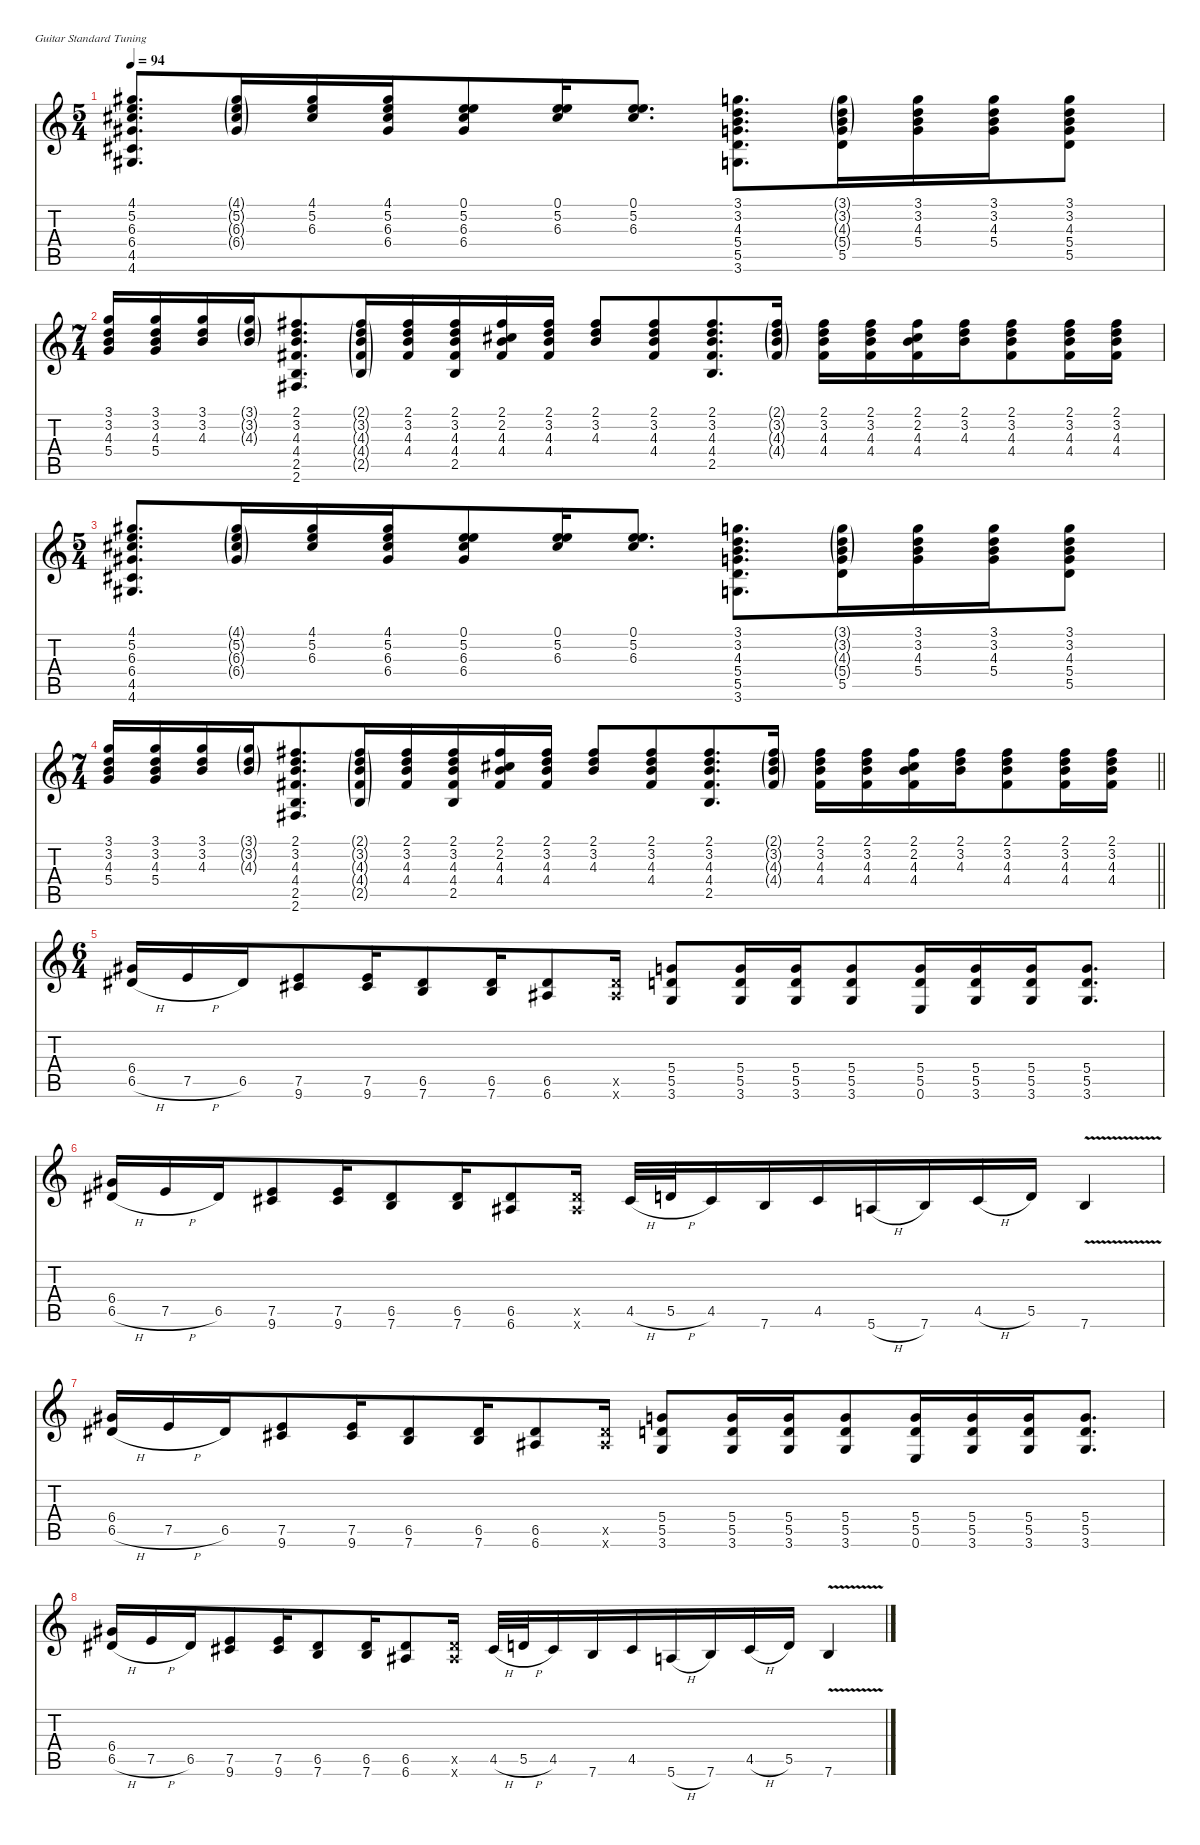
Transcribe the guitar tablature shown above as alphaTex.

\defaultSystemsLayout 4
\hideDynamics
\bracketExtendMode nobrackets
\singleTrackTrackNamePolicy hidden
\multiTrackTrackNamePolicy hidden
\firstSystemTrackNameMode fullname
\firstSystemTrackNameOrientation horizontal
\otherSystemsTrackNameOrientation horizontal
\track ("Rhythem Guitar" "od.guit.") {instrument overdrivenguitar}
\staff {score tabs}
\tuning (E4 B3 G3 D3 A2 E2)
\ts (5 4)
\beaming (8 6 4)
\tempo 94
\clef g2
\ks c
(4.1{acc #} 5.2 6.3{acc #} 6.4{acc #} 4.5{acc #} 4.6{acc #}).8{d dy f beam Up} (4.1{g acc #} 5.2{g} 6.3{g acc #} 6.4{g acc #}).16{beam Up} (4.1{acc #} 5.2 6.3{acc #}).16{beam Up} (4.1{acc #} 5.2 6.3{acc #} 6.4{acc #}).16{beam Up} (0.1 5.2 6.3{acc #} 6.4{acc #}).8{dy mf beam Up} (0.1 5.2 6.3{acc #}).16{beam Up} (0.1 5.2 6.3{acc #}).8{d beam Up} (3.1 3.2 4.3 5.4 5.5 3.6).8{d dy f beam Down} (3.1{g} 3.2{g} 4.3{g} 5.4{g} 5.5).16{beam Down} (3.1 3.2 4.3 5.4).16{beam Down} (3.1 3.2 4.3 5.4).16{beam Down} (3.1 3.2 4.3 5.4 5.5).8{beam Down} |
\ts (7 4)
\beaming (8 6 4 4)
(3.1 3.2 4.3 5.4).16{beam Up} (3.1 3.2 4.3 5.4).16{beam Up} (3.1 3.2 4.3).16{beam Up} (3.1{g} 3.2{g} 4.3{g}).16{beam Up} (2.1{acc #} 3.2 4.3 4.4{acc #} 2.5 2.6{acc #}).8{d beam Up} (2.1{g acc #} 3.2{g} 4.3{g} 4.4{g acc #} 2.5{g}).16{dy ff beam Up} (2.1{acc #} 3.2 4.3 4.4{acc #}).16{dy f beam Up} (2.1{acc #} 3.2 4.3 4.4{acc #} 2.5).16{beam Up} (2.1{acc #} 2.2{acc #} 4.3 4.4{acc #}).16{beam Up} (2.1{acc #} 3.2 4.3 4.4{acc #}).16{beam Up} (2.1{acc #} 3.2 4.3).8{beam Up} (2.1{acc #} 3.2 4.3 4.4{acc #}).8{beam Up} (2.1{acc #} 3.2 4.3 4.4{acc #} 2.5).8{d beam Up} (2.1{g acc #} 3.2{g} 4.3{g} 4.4{g acc #}).16{beam Up} (2.1{acc #} 3.2 4.3 4.4{acc #}).16{beam Down} (2.1{acc #} 3.2 4.3 4.4{acc #}).16{beam Down} (2.1{acc #} 2.2{acc #} 4.3 4.4{acc #}).16{beam Down} (2.1{acc #} 3.2 4.3).16{beam Down} (2.1{acc #} 3.2 4.3 4.4{acc #}).8{beam Down} (2.1{acc #} 3.2 4.3 4.4{acc #}).16{beam Down} (2.1{acc #} 3.2 4.3 4.4{acc #}).16{beam Down} |
\ts (5 4)
\beaming (8 6 4)
(4.1{acc #} 5.2 6.3{acc #} 6.4{acc #} 4.5{acc #} 4.6{acc #}).8{d beam Up} (4.1{g acc #} 5.2{g} 6.3{g acc #} 6.4{g acc #}).16{beam Up} (4.1{acc #} 5.2 6.3{acc #}).16{beam Up} (4.1{acc #} 5.2 6.3{acc #} 6.4{acc #}).16{beam Up} (0.1 5.2 6.3{acc #} 6.4{acc #}).8{dy mf beam Up} (0.1 5.2 6.3{acc #}).16{beam Up} (0.1 5.2 6.3{acc #}).8{d beam Up} (3.1 3.2 4.3 5.4 5.5 3.6).8{d dy f beam Down} (3.1{g} 3.2{g} 4.3{g} 5.4{g} 5.5).16{beam Down} (3.1 3.2 4.3 5.4).16{beam Down} (3.1 3.2 4.3 5.4).16{beam Down} (3.1 3.2 4.3 5.4 5.5).8{beam Down} |
\ts (7 4)
\beaming (8 6 4 4)
\barLineRight lightlight
(3.1 3.2 4.3 5.4).16{beam Up} (3.1 3.2 4.3 5.4).16{beam Up} (3.1 3.2 4.3).16{beam Up} (3.1{g} 3.2{g} 4.3{g}).16{beam Up} (2.1{acc #} 3.2 4.3 4.4{acc #} 2.5 2.6{acc #}).8{d beam Up} (2.1{g acc #} 3.2{g} 4.3{g} 4.4{g acc #} 2.5{g}).16{dy ff beam Up} (2.1{acc #} 3.2 4.3 4.4{acc #}).16{dy f beam Up} (2.1{acc #} 3.2 4.3 4.4{acc #} 2.5).16{beam Up} (2.1{acc #} 2.2{acc #} 4.3 4.4{acc #}).16{beam Up} (2.1{acc #} 3.2 4.3 4.4{acc #}).16{beam Up} (2.1{acc #} 3.2 4.3).8{beam Up} (2.1{acc #} 3.2 4.3 4.4{acc #}).8{beam Up} (2.1{acc #} 3.2 4.3 4.4{acc #} 2.5).8{d beam Up} (2.1{g acc #} 3.2{g} 4.3{g} 4.4{g acc #}).16{beam Up} (2.1{acc #} 3.2 4.3 4.4{acc #}).16{beam Down} (2.1{acc #} 3.2 4.3 4.4{acc #}).16{beam Down} (2.1{acc #} 2.2{acc #} 4.3 4.4{acc #}).16{beam Down} (2.1{acc #} 3.2 4.3).16{beam Down} (2.1{acc #} 3.2 4.3 4.4{acc #}).8{beam Down} (2.1{acc #} 3.2 4.3 4.4{acc #}).16{beam Down} (2.1{acc #} 3.2 4.3 4.4{acc #}).16{beam Down} |
\ts (6 4)
\beaming (8 6 6)
(6.4{acc #} 6.5{h acc #}).16{dy ff beam Up} 7.5{h}.16{beam Up} 6.5{acc #}.16{beam Up} (7.5 9.6{acc #}).8{beam Up} (7.5 9.6{acc #}).16{beam Up} (6.5{acc #} 7.6).8{beam Up} (6.5{acc #} 7.6).16{beam Up} (6.5{acc #} 6.6{acc #}).8{beam Up} (6.5{x acc #} 6.6{x acc #}).16{dy f beam Up} (5.4 5.5 3.6).8{beam Up} (5.4 5.5 3.6).16{beam Up} (5.4 5.5 3.6).16{beam Up} (5.4 5.5 3.6).8{beam Up} (5.4 5.5 0.6).16{beam Up} (5.4 5.5 3.6).16{beam Up} (5.4 5.5 3.6).16{beam Up} (5.4 5.5 3.6).8{d beam Up} |
(6.4{acc #} 6.5{h acc #}).16{dy ff beam Up} 7.5{h}.16{beam Up} 6.5{acc #}.16{beam Up} (7.5 9.6{acc #}).8{beam Up} (7.5 9.6{acc #}).16{beam Up} (6.5{acc #} 7.6).8{beam Up} (6.5{acc #} 7.6).16{beam Up} (6.5{acc #} 6.6{acc #}).8{beam Up} (6.5{x acc #} 6.6{x acc #}).16{dy f beam Up} 4.5{h acc #}.32{dy ff beam Up} 5.5{h}.32{beam Up} 4.5{acc #}.16{beam Up} 7.6.16{beam Up} 4.5{acc #}.16{beam Up} 5.6{h}.16{beam Up} 7.6.16{beam Up} 4.5{h acc #}.16{beam Up} 5.5.16{beam Up} 7.6{v}.4{beam Up} |
(6.4{acc #} 6.5{h acc #}).16{beam Up} 7.5{h}.16{beam Up} 6.5{acc #}.16{beam Up} (7.5 9.6{acc #}).8{beam Up} (7.5 9.6{acc #}).16{beam Up} (6.5{acc #} 7.6).8{beam Up} (6.5{acc #} 7.6).16{beam Up} (6.5{acc #} 6.6{acc #}).8{beam Up} (6.5{x acc #} 6.6{x acc #}).16{beam Up} (5.4 5.5 3.6).8{dy f beam Up} (5.4 5.5 3.6).16{beam Up} (5.4 5.5 3.6).16{beam Up} (5.4 5.5 3.6).8{beam Up} (5.4 5.5 0.6).16{beam Up} (5.4 5.5 3.6).16{beam Up} (5.4 5.5 3.6).16{beam Up} (5.4 5.5 3.6).8{d beam Up} |
(6.4{acc #} 6.5{h acc #}).16{dy ff beam Up} 7.5{h}.16{beam Up} 6.5{acc #}.16{beam Up} (7.5 9.6{acc #}).8{beam Up} (7.5 9.6{acc #}).16{beam Up} (6.5{acc #} 7.6).8{beam Up} (6.5{acc #} 7.6).16{beam Up} (6.5{acc #} 6.6{acc #}).8{beam Up} (6.5{x acc #} 6.6{x acc #}).16{dy f beam Up} 4.5{h acc #}.32{dy ff beam Up} 5.5{h}.32{beam Up} 4.5{acc #}.16{beam Up} 7.6.16{beam Up} 4.5{acc #}.16{beam Up} 5.6{h}.16{beam Up} 7.6.16{beam Up} 4.5{h acc #}.16{beam Up} 5.5.16{beam Up} 7.6{v}.4{beam Up}
